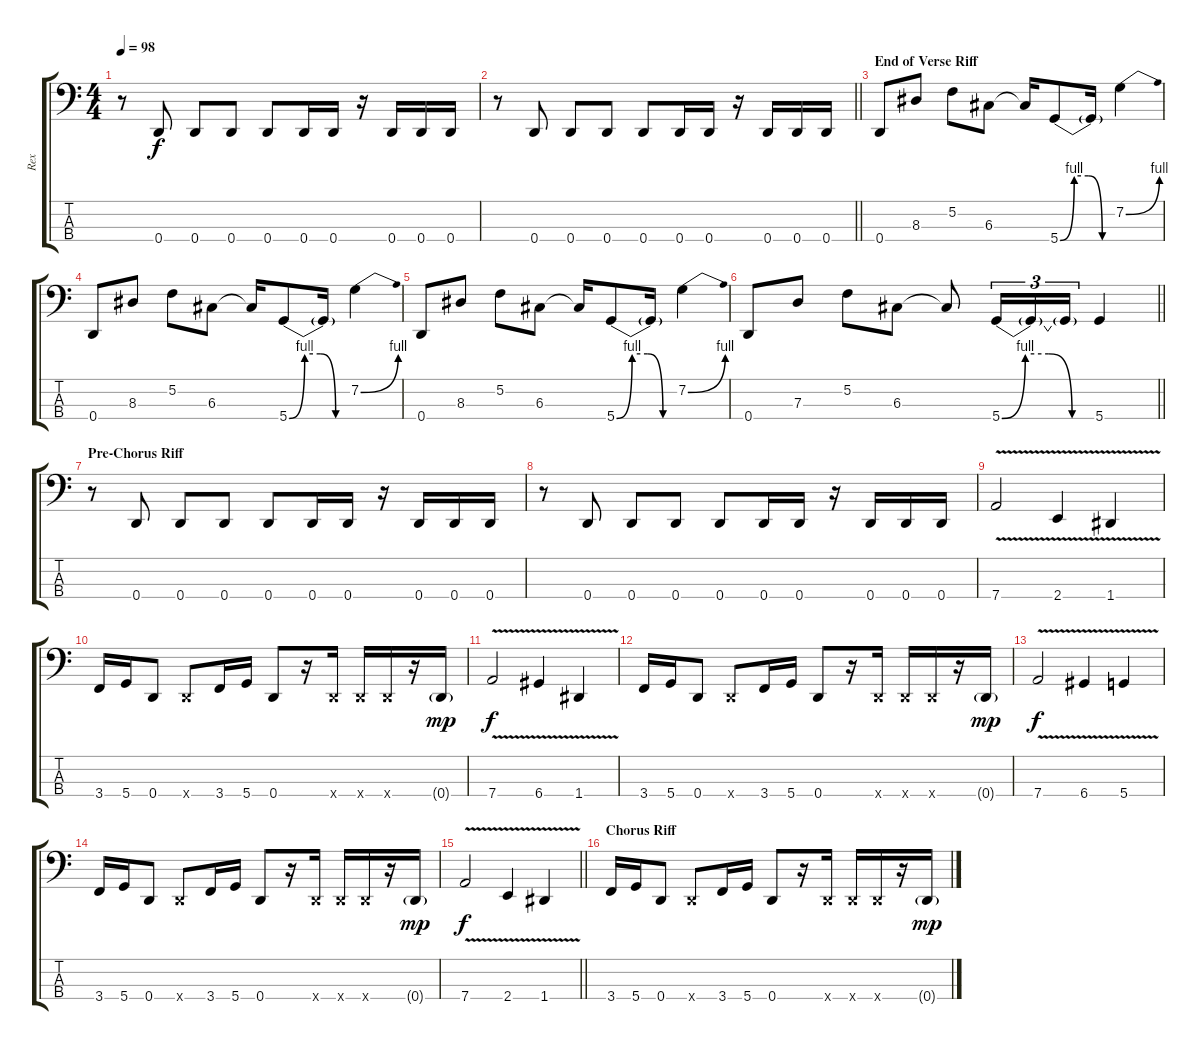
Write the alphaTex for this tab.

\track ("Rex" "Rex") {instrument electricbasspick}
\staff {score tabs}
\tuning (F2 C2 G1 D1) {hide}
\ts (4 4)
\tempo 98
\clef f4
\ks c
r.8{dy f} 0.4.8 0.4.8 0.4.8 0.4.8 0.4.16 0.4.16 r.16 0.4.16 0.4.16 0.4.16 |
\barLineRight lightlight
r.8 0.4.8 0.4.8 0.4.8 0.4.8 0.4.16 0.4.16 r.16 0.4.16 0.4.16 0.4.16 |
\section ("" "End of Verse Riff")
0.4.8 8.3.8 5.2.8 6.3.8 6.3{t}.16 5.4{be (custom 0 0 15 4 30 4 45 0 60 0)}.8 5.4{t}.16 7.2{be (bend 0 0 60 4)}.4 |
0.4.8 8.3.8 5.2.8 6.3.8 6.3{t}.16 5.4{be (custom 0 0 15 4 30 4 45 0 60 0)}.8 5.4{t}.16 7.2{be (bend 0 0 60 4)}.4 |
0.4.8 8.3.8 5.2.8 6.3.8 6.3{t}.16 5.4{be (custom 0 0 15 4 30 4 45 0 60 0)}.8 5.4{t}.16 7.2{be (bend 0 0 60 4)}.4 |
\barLineRight lightlight
0.4.8 7.3.8 5.2.8 6.3.8 6.3{t}.8 5.4{be (custom 0 0 15 4 30 4 45 0 60 0)}.16{tu (3 2)} 5.4{t}.16{tu (3 2)} 5.4{t}.16{tu (3 2)} 5.4.4 |
\section ("" "Pre-Chorus Riff")
r.8 0.4.8 0.4.8 0.4.8 0.4.8 0.4.16 0.4.16 r.16 0.4.16 0.4.16 0.4.16 |
r.8 0.4.8 0.4.8 0.4.8 0.4.8 0.4.16 0.4.16 r.16 0.4.16 0.4.16 0.4.16 |
7.4{v}.2 2.4{v}.4 1.4{v}.4 |
3.4.16 5.4.16 0.4.8 0.4{x}.8 3.4.16 5.4.16 0.4.8 r.16 0.4{x}.16 0.4{x}.16 0.4{x}.16 r.16 0.4{g}.16{dy mp} |
7.4{v}.2{dy f} 6.4{v}.4 1.4{v}.4 |
3.4.16 5.4.16 0.4.8 0.4{x}.8 3.4.16 5.4.16 0.4.8 r.16 0.4{x}.16 0.4{x}.16 0.4{x}.16 r.16 0.4{g}.16{dy mp} |
7.4{v}.2{dy f} 6.4{v}.4 5.4{v}.4 |
3.4.16 5.4.16 0.4.8 0.4{x}.8 3.4.16 5.4.16 0.4.8 r.16 0.4{x}.16 0.4{x}.16 0.4{x}.16 r.16 0.4{g}.16{dy mp} |
\barLineRight lightlight
7.4{v}.2{dy f} 2.4{v}.4 1.4{v}.4 |
\section ("" "Chorus Riff")
3.4.16 5.4.16 0.4.8 0.4{x}.8 3.4.16 5.4.16 0.4.8 r.16 0.4{x}.16 0.4{x}.16 0.4{x}.16 r.16 0.4{g}.16{dy mp}
